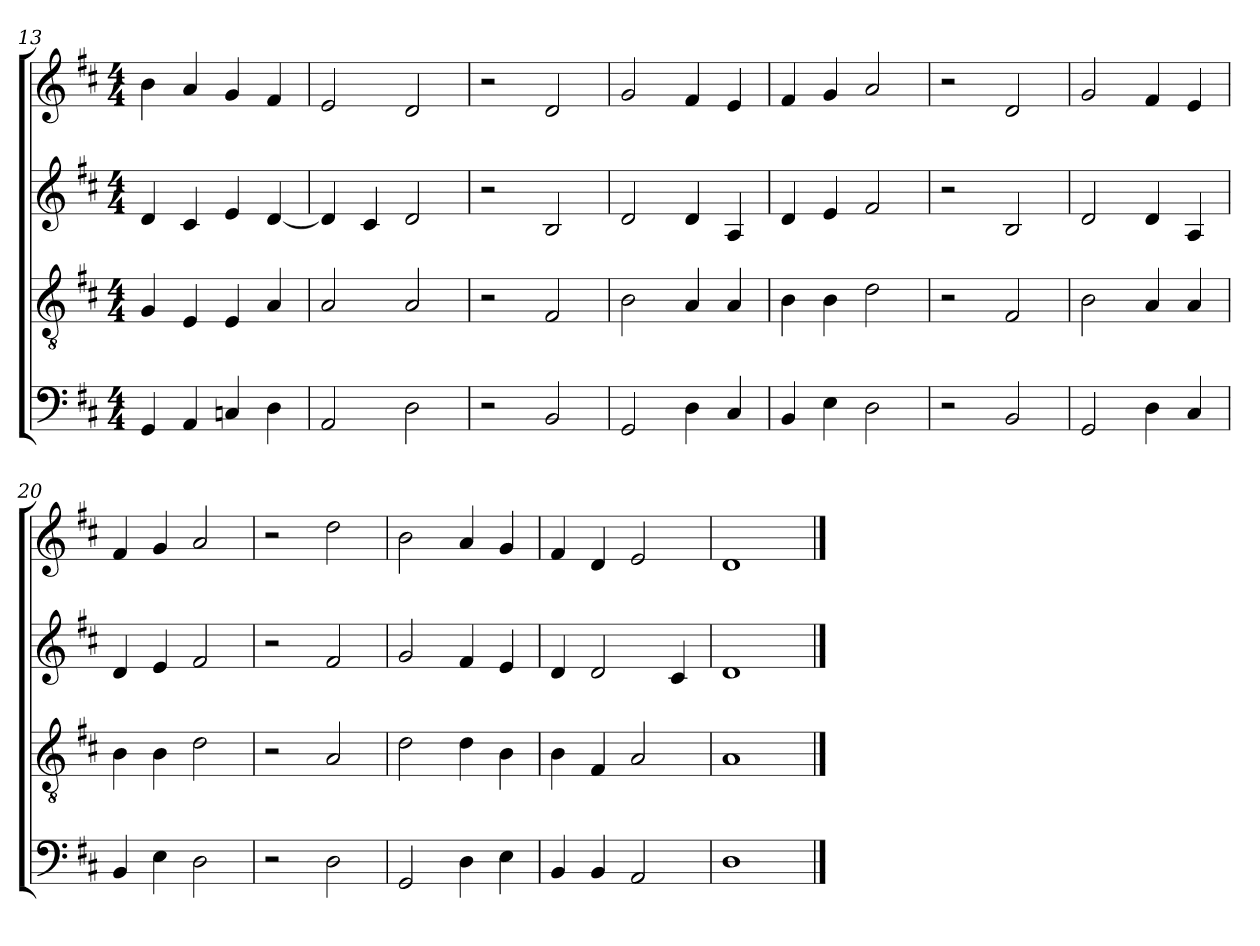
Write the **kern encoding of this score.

**kern	**kern	**kern	**kern
*part4	*part3	*part2	*part1
*staff4	*staff3	*staff2	*staff1
*clefF4	*clefGv2	*clefG2	*clefG2
*k[f#c#]	*k[f#c#]	*k[f#c#]	*k[f#c#]
*M4/4	*M4/4	*M4/4	*M4/4
=13	=13	=13	=13
4GG	4G	4d	4b
4AA	4E	4c#	4a
4Cn	4E	4e	4g
4D	4A	[4d	4f#
=14	=14	=14	=14
2AA	2A	4d]	2e
.	.	4c#	.
2D	2A	2d	2d
=15	=15	=15	=15
2r	2r	2r	2r
2BB	2F#	2B	2d
=16	=16	=16	=16
2GG	2B	2d	2g
4D	4A	4d	4f#
4C#	4A	4A	4e
=17	=17	=17	=17
4BB	4B	4d	4f#
4E	4B	4e	4g
2D	2d	2f#	2a
=18	=18	=18	=18
2r	2r	2r	2r
2BB	2F#	2B	2d
=19	=19	=19	=19
2GG	2B	2d	2g
4D	4A	4d	4f#
4C#	4A	4A	4e
!!LO:LB:g=z
=20	=20	=20	=20
4BB	4B	4d	4f#
4E	4B	4e	4g
2D	2d	2f#	2a
=21	=21	=21	=21
2r	2r	2r	2r
2D	2A	2f#	2dd
=22	=22	=22	=22
2GG	2d	2g	2b
4D	4d	4f#	4a
4E	4B	4e	4g
=23	=23	=23	=23
4BB	4B	4d	4f#
4BB	4F#	2d	4d
2AA	2A	.	2e
.	.	4c#	.
=24	=24	=24	=24
1D	1A	1d	1d
==	==	==	==
*-	*-	*-	*-
